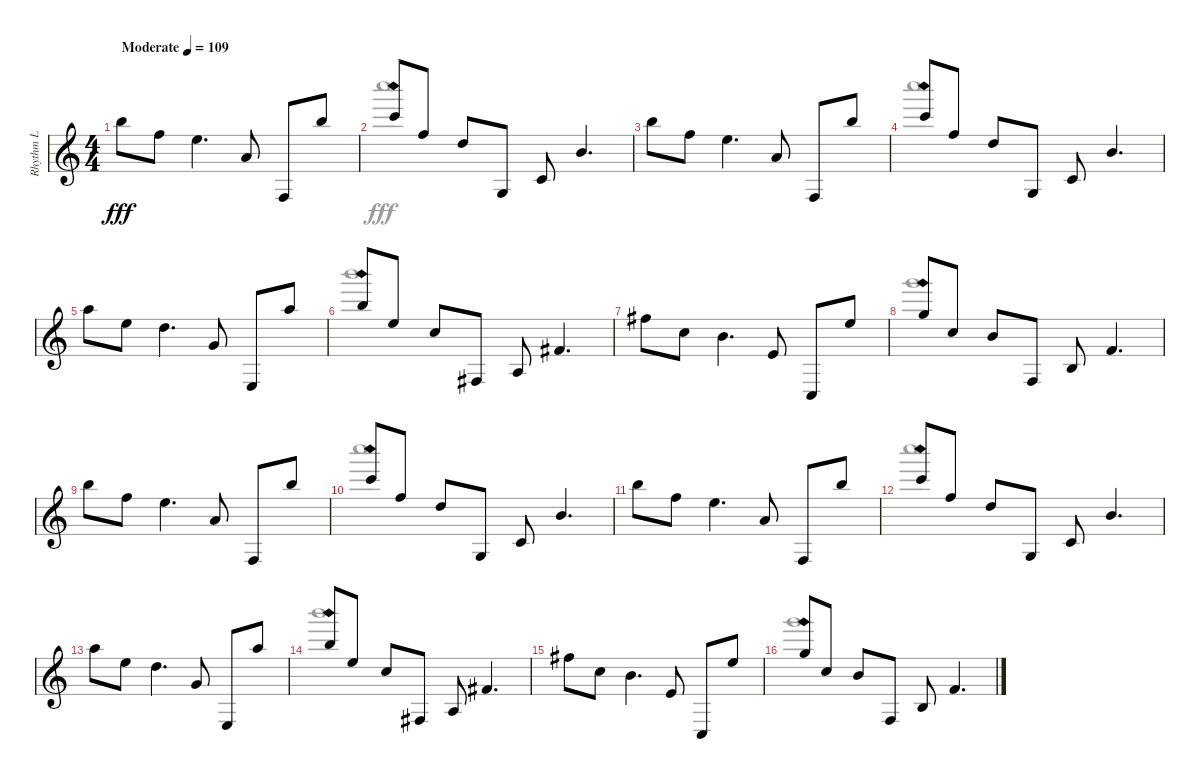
\track ("Rhythm L" "Rhythm L") {instrument fx1rain}
\staff {score}
\tuning (E5 B4 G4 D4 A3 E3 B2) {hide}
\voice
\ts (4 4)
\tempo (109 "Moderate")
\clef g2
\ks c
12.2.8{dy fff instrument fx1rain} 10.3.8 0.1.4{d} 12.5.8 6.7.8 16.3.8 |
8.1{sh 12}.8 15.4.8 17.5.8 8.7.8 8.6.8 0.2.4{d} |
12.2.8 10.3.8 0.1.4{d} 12.5.8 6.7.8 12.2.8 |
8.1{sh 12}.8 10.3.8 12.4.8 8.7.8 8.6.8 0.2.4{d} |
5.1.8 5.2.8 7.3.4{d} 5.4.8 0.6.8 5.1.8 |
7.1{sh 12}.8 5.2.8 5.3.8 7.7.8 5.6.8 4.4.4{d} |
2.1.8 1.2.8 4.3.4{d} 2.4.8 1.7.8 5.2.8 |
3.1{sh 12}.8 1.2.8 4.3.8 1.6.8 2.5.8 3.4.4{d} |
12.2.8 10.3.8 0.1.4{d} 12.5.8 6.7.8 16.3.8 |
8.1{sh 12}.8 15.4.8 17.5.8 8.7.8 8.6.8 0.2.4{d} |
12.2.8 10.3.8 0.1.4{d} 12.5.8 6.7.8 12.2.8 |
8.1{sh 12}.8 10.3.8 12.4.8 8.7.8 8.6.8 0.2.4{d} |
5.1.8 5.2.8 7.3.4{d} 5.4.8 0.6.8 5.1.8 |
7.1{sh 12}.8 5.2.8 5.3.8 7.7.8 5.6.8 4.4.4{d} |
2.1.8 1.2.8 4.3.4{d} 2.4.8 1.7.8 5.2.8 |
3.1{sh 12}.8 1.2.8 4.3.8 1.6.8 2.5.8 3.4.4{d}
\voice
\clef g2
\ottava regular
\simile none
\ks c
|
20.1.1 |
|
20.1.1 |
|
19.1.1 |
|
15.1.1 |
|
20.1.1 |
|
20.1.1 |
|
19.1.1 |
|
15.1.1
